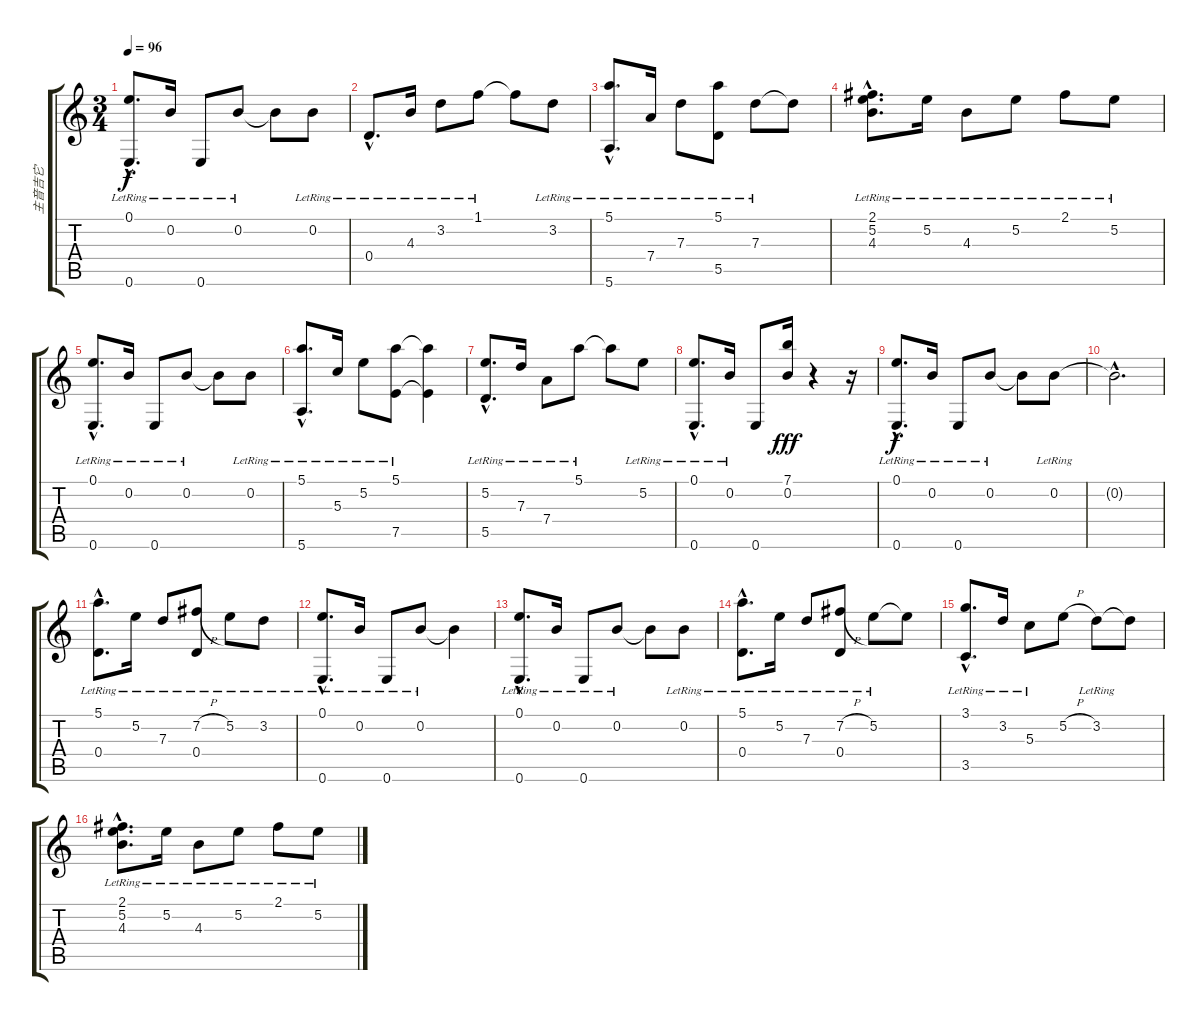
\track ("主音吉它" "主音吉它") {instrument acousticguitarnylon}
\staff {score tabs}
\tuning (E4 B3 G3 D3 A2 E2) {hide}
\ts (3 4)
\tempo 96
\clef g2
\ks c
(0.1{hac lr} 0.6{hac lr}).8{d dy f} 0.2{lr}.16 0.6{lr}.8 0.2{lr}.8 0.2{t}.8 0.2{lr}.8 |
0.4{hac lr}.8{d} 4.3{lr}.16 3.2{lr}.8 1.1{lr}.8 1.1{t}.8 3.2{lr}.8 |
(5.1{hac lr} 5.6{hac lr}).8{d} 7.4{lr}.16 7.3{lr}.8 (5.1{lr} 5.5{lr}).8 7.3{lr}.8 7.3{t}.8 |
(2.1{hac lr} 5.2{hac lr} 4.3{hac lr}).8{d} 5.2{lr}.16 4.3{lr}.8 5.2{lr}.8 2.1{lr}.8 5.2{lr}.8 |
(0.1{hac lr} 0.6{hac lr}).8{d} 0.2{lr}.16 0.6{lr}.8 0.2{lr}.8 0.2{t}.8 0.2{lr}.8 |
(5.1{hac lr} 5.6{hac lr}).8{d} 5.3{lr}.16 5.2{lr}.8 (5.1{lr} 7.5{lr}).8 (5.1{t} 7.5{t}).4 |
(5.2{hac lr} 5.5{hac lr}).8{d} 7.3{lr}.16 7.4{lr}.8 5.1{lr}.8 5.1{t}.8 5.2{lr}.8 |
(0.1{hac lr} 0.6{hac lr}).8{d} 0.2{lr}.16 0.6.8 (7.1 0.2).16{dy fff} r.4 r.16 |
(0.1{hac lr} 0.6{hac lr}).8{d dy f} 0.2{lr}.16 0.6{lr}.8 0.2{lr}.8 0.2{t}.8 0.2{lr}.8 |
0.2{hac t}.2{d} |
(5.1{hac lr} 0.4{hac lr}).8{d} 5.2{lr}.16 7.3{lr}.8 (7.2{h} 0.4{lr}).8 5.2{lr}.8 3.2{lr}.8 |
(0.1{hac lr} 0.6{hac lr}).8{d} 0.2{lr}.16 0.6{lr}.8 0.2{lr}.8 0.2{t}.4 |
(0.1{hac lr} 0.6{hac lr}).8{d} 0.2{lr}.16 0.6{lr}.8 0.2{lr}.8 0.2{t}.8 0.2{lr}.8 |
(5.1{hac lr} 0.4{hac lr}).8{d} 5.2{lr}.16 7.3{lr}.8 (7.2{h} 0.4{lr}).8 5.2{lr}.8 5.2{t}.8 |
(3.1{hac lr} 3.5{hac lr}).8{d} 3.2{lr}.16 5.3{lr}.8 5.2{h}.8 3.2{lr}.8 3.2{t}.8 |
(2.1{hac lr} 5.2{hac lr} 4.3{hac lr}).8{d} 5.2{lr}.16 4.3{lr}.8 5.2{lr}.8 2.1{lr}.8 5.2{lr}.8
